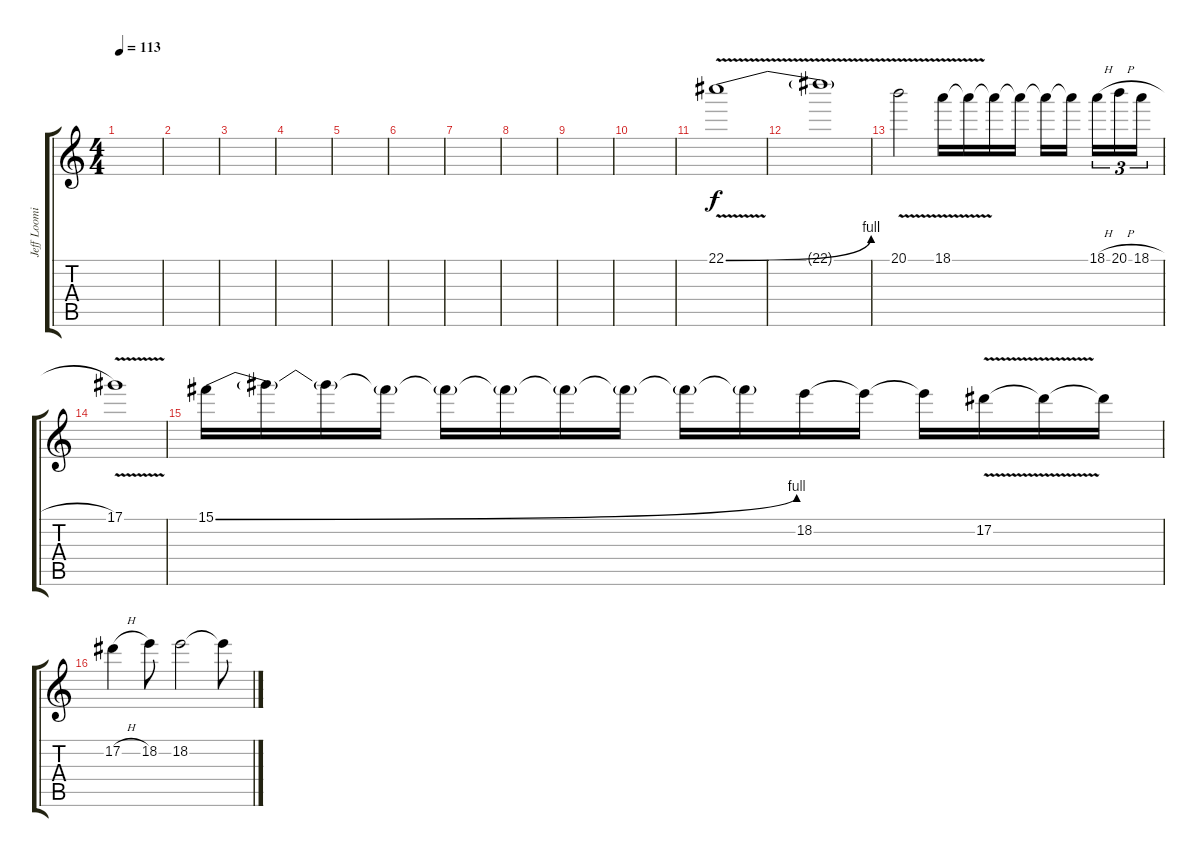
\track ("Jeff Loomis. Solos" "Jeff Loomi") {instrument distortionguitar}
\staff {score tabs}
\tuning (Eb4 Bb3 Gb3 Db3 Ab2 Eb2) {hide}
\ts (4 4)
\tempo 113
\clef g2
\ks c
|
|
|
|
|
|
|
|
|
|
22.1{be (bend 0 0 60 4) v}.1 |
22.1{t}.1 |
20.1{v}.2 18.1{v}.16 18.1{t}.16 18.1{t}.16 18.1{t}.16 18.1{t}.16 18.1{t}.16 18.1{h}.16{tu (3 2)} 20.1{h}.16{tu (3 2)} 18.1{h}.16{tu (3 2)} |
17.1{v}.1 |
15.1{be (bend 0 0 60 4)}.16 15.1{t}.16 15.1{t}.16 15.1{t}.16 15.1{t}.16 15.1{t}.16 15.1{t}.16 15.1{t}.16 15.1{t}.16 15.1{t}.16 18.2.16 18.2{t}.16 18.2{t}.16 17.2{v}.16 17.2{t}.16 17.2{t}.16 |
17.2{h}.4 18.2.8 18.2.2 18.2{t}.8
